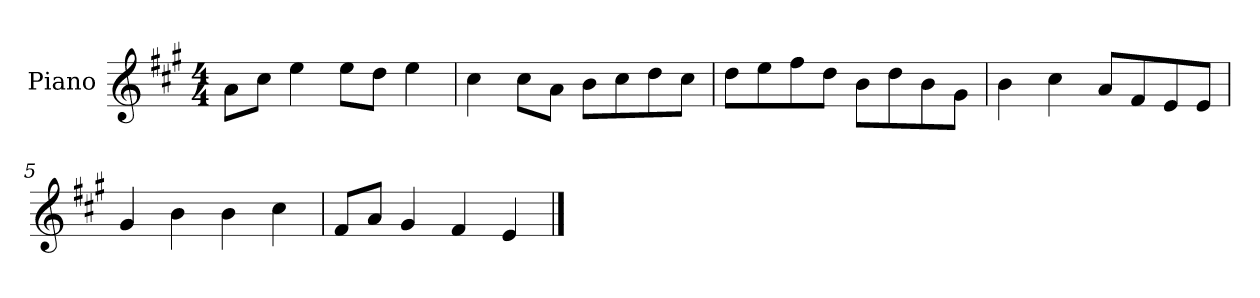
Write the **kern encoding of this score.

**kern
*part1
*staff1
*I"Piano
*I'P-no
*clefG2
*k[f#c#g#]
*M4/4
*MM90
=1
8a\L
8cc#\J
4ee\
8ee\L
8dd\J
4ee\
=2
4cc#\
8cc#\L
8a\J
8b\L
8cc#\
8dd\
8cc#\J
=3
8dd\L
8ee\
8ff#\
8dd\J
8b\L
8dd\
8b\
8g#\J
=4
4b\
4cc#\
8a/L
8f#/
8e/
8e/J
=5
4g#/
4b\
4b\
4cc#\
=6
8f#/L
8a/J
4g#/
4f#/
4e/
==
*-
